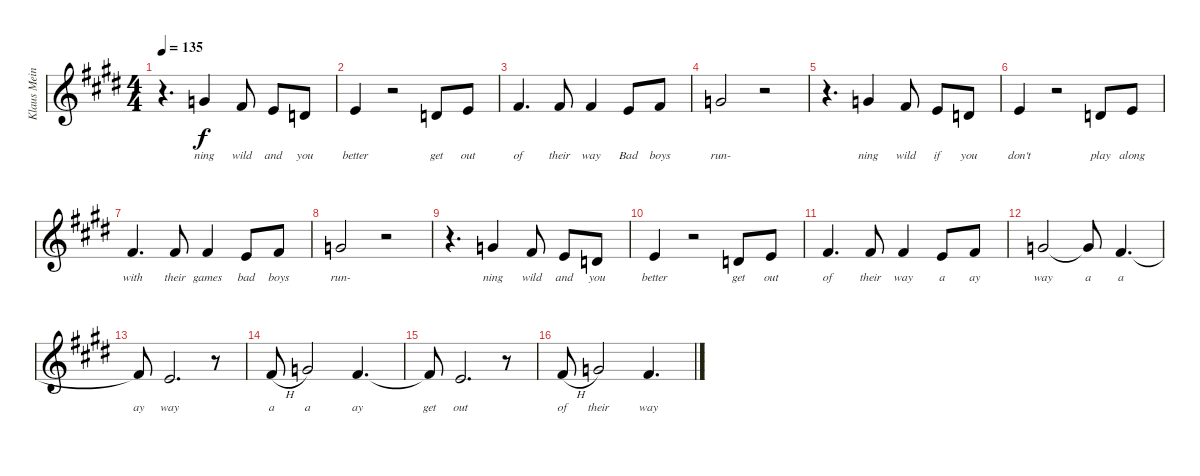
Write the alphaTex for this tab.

\track ("Klaus Meine Vocals" "Klaus Mein") {instrument lead2sawtooth}
\staff {score}
\tuning (E4 B3 G3 D3 A2 E2) {hide}
\ts (4 4)
\tempo 135
\clef g2
\ks e
r.4{d dy f} 12.3.4{lyrics (0 "ning") lyrics (1 "") lyrics (2 "") lyrics (3 "") lyrics (4 "")} 11.3.8{lyrics (0 "wild") lyrics (1 "") lyrics (2 "") lyrics (3 "") lyrics (4 "")} 14.4.8{lyrics (0 "and") lyrics (1 "") lyrics (2 "") lyrics (3 "") lyrics (4 "")} 12.4.8{lyrics (0 "you") lyrics (1 "") lyrics (2 "") lyrics (3 "") lyrics (4 "")} |
14.4.4{lyrics (0 "better") lyrics (1 "") lyrics (2 "") lyrics (3 "") lyrics (4 "")} r.2 12.4.8{lyrics (0 "get") lyrics (1 "") lyrics (2 "") lyrics (3 "") lyrics (4 "")} 14.4.8{lyrics (0 "out") lyrics (1 "") lyrics (2 "") lyrics (3 "") lyrics (4 "")} |
11.3.4{d lyrics (0 "of") lyrics (1 "") lyrics (2 "") lyrics (3 "") lyrics (4 "")} 11.3.8{lyrics (0 "their") lyrics (1 "") lyrics (2 "") lyrics (3 "") lyrics (4 "")} 11.3.4{lyrics (0 "way") lyrics (1 "") lyrics (2 "") lyrics (3 "") lyrics (4 "")} 14.4.8{lyrics (0 "Bad") lyrics (1 "") lyrics (2 "") lyrics (3 "") lyrics (4 "")} 11.3.8{lyrics (0 "boys") lyrics (1 "") lyrics (2 "") lyrics (3 "") lyrics (4 "")} |
12.3.2{lyrics (0 "run-") lyrics (1 "") lyrics (2 "") lyrics (3 "") lyrics (4 "")} r.2 |
r.4{d} 12.3.4{lyrics (0 "ning") lyrics (1 "") lyrics (2 "") lyrics (3 "") lyrics (4 "")} 11.3.8{lyrics (0 "wild") lyrics (1 "") lyrics (2 "") lyrics (3 "") lyrics (4 "")} 14.4.8{lyrics (0 "if") lyrics (1 "") lyrics (2 "") lyrics (3 "") lyrics (4 "")} 12.4.8{lyrics (0 "you") lyrics (1 "") lyrics (2 "") lyrics (3 "") lyrics (4 "")} |
14.4.4{lyrics (0 "don't") lyrics (1 "") lyrics (2 "") lyrics (3 "") lyrics (4 "")} r.2 12.4.8{lyrics (0 "play") lyrics (1 "") lyrics (2 "") lyrics (3 "") lyrics (4 "")} 14.4.8{lyrics (0 "along") lyrics (1 "") lyrics (2 "") lyrics (3 "") lyrics (4 "")} |
11.3.4{d lyrics (0 "with") lyrics (1 "") lyrics (2 "") lyrics (3 "") lyrics (4 "")} 11.3.8{lyrics (0 "their") lyrics (1 "") lyrics (2 "") lyrics (3 "") lyrics (4 "")} 11.3.4{lyrics (0 "games") lyrics (1 "") lyrics (2 "") lyrics (3 "") lyrics (4 "")} 14.4.8{lyrics (0 "bad") lyrics (1 "") lyrics (2 "") lyrics (3 "") lyrics (4 "")} 11.3.8{lyrics (0 "boys") lyrics (1 "") lyrics (2 "") lyrics (3 "") lyrics (4 "")} |
12.3.2{lyrics (0 "run-") lyrics (1 "") lyrics (2 "") lyrics (3 "") lyrics (4 "")} r.2 |
r.4{d} 12.3.4{lyrics (0 "ning") lyrics (1 "") lyrics (2 "") lyrics (3 "") lyrics (4 "")} 11.3.8{lyrics (0 "wild") lyrics (1 "") lyrics (2 "") lyrics (3 "") lyrics (4 "")} 14.4.8{lyrics (0 "and") lyrics (1 "") lyrics (2 "") lyrics (3 "") lyrics (4 "")} 12.4.8{lyrics (0 "you") lyrics (1 "") lyrics (2 "") lyrics (3 "") lyrics (4 "")} |
14.4.4{lyrics (0 "better") lyrics (1 "") lyrics (2 "") lyrics (3 "") lyrics (4 "")} r.2 12.4.8{lyrics (0 "get") lyrics (1 "") lyrics (2 "") lyrics (3 "") lyrics (4 "")} 14.4.8{lyrics (0 "out") lyrics (1 "") lyrics (2 "") lyrics (3 "") lyrics (4 "")} |
11.3.4{d lyrics (0 "of") lyrics (1 "") lyrics (2 "") lyrics (3 "") lyrics (4 "")} 11.3.8{lyrics (0 "their") lyrics (1 "") lyrics (2 "") lyrics (3 "") lyrics (4 "")} 11.3.4{lyrics (0 "way") lyrics (1 "") lyrics (2 "") lyrics (3 "") lyrics (4 "")} 14.4.8{lyrics (0 "a") lyrics (1 "") lyrics (2 "") lyrics (3 "") lyrics (4 "")} 11.3.8{lyrics (0 "ay") lyrics (1 "") lyrics (2 "") lyrics (3 "") lyrics (4 "")} |
12.3.2{lyrics (0 "way") lyrics (1 "") lyrics (2 "") lyrics (3 "") lyrics (4 "")} 12.3{t}.8{lyrics (0 "a") lyrics (1 "") lyrics (2 "") lyrics (3 "") lyrics (4 "")} 11.3.4{d lyrics (0 "a") lyrics (1 "") lyrics (2 "") lyrics (3 "") lyrics (4 "")} |
11.3{t}.8{lyrics (0 "ay") lyrics (1 "") lyrics (2 "") lyrics (3 "") lyrics (4 "")} 14.4.2{d lyrics (0 "way") lyrics (1 "") lyrics (2 "") lyrics (3 "") lyrics (4 "")} r.8 |
11.3{h}.8{lyrics (0 "a") lyrics (1 "") lyrics (2 "") lyrics (3 "") lyrics (4 "")} 12.3.2{lyrics (0 "a") lyrics (1 "") lyrics (2 "") lyrics (3 "") lyrics (4 "")} 11.3.4{d lyrics (0 "ay") lyrics (1 "") lyrics (2 "") lyrics (3 "") lyrics (4 "")} |
11.3{t}.8{lyrics (0 "get") lyrics (1 "") lyrics (2 "") lyrics (3 "") lyrics (4 "")} 14.4.2{d lyrics (0 "out") lyrics (1 "") lyrics (2 "") lyrics (3 "") lyrics (4 "")} r.8 |
11.3{h}.8{lyrics (0 "of") lyrics (1 "") lyrics (2 "") lyrics (3 "") lyrics (4 "")} 12.3.2{lyrics (0 "their") lyrics (1 "") lyrics (2 "") lyrics (3 "") lyrics (4 "")} 11.3.4{d lyrics (0 "way") lyrics (1 "") lyrics (2 "") lyrics (3 "") lyrics (4 "")}
